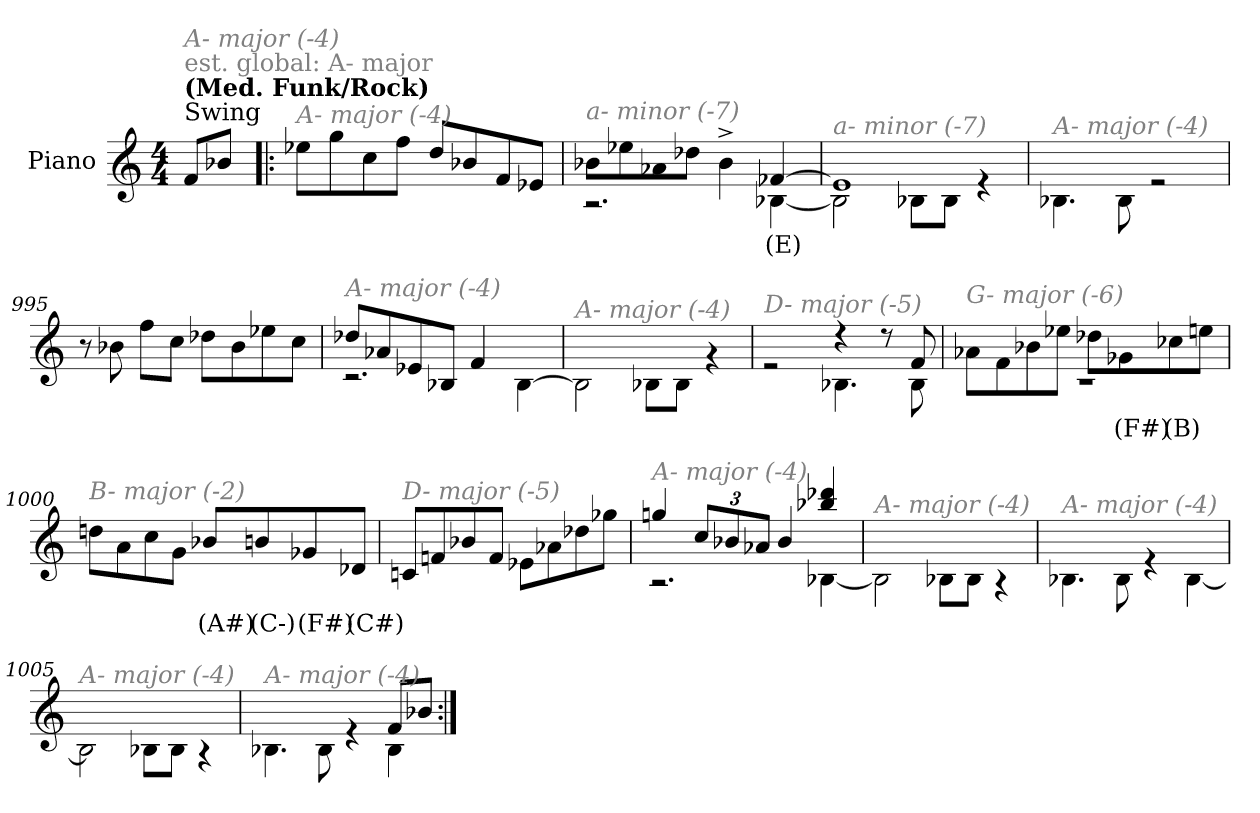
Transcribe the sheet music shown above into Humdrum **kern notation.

**kern	**text
*part1	*part1
*staff1	*staff1
*I"Piano	*
*I'Pno.	*
*clefG2	*
*k[]	*
*M4/4	*
=1	=1
!LO:TX:a:t=Swing	!
!LO:TX:a:B:t=(Med. Funk/Rock)	!
!LO:TX:a:color=#808080:t=est. global&colon; A- major	!
!LO:TX:i:color=#808080:t=A- major (-4)	!
8f/L	.
8b-X/J	.
=991!|:	=991!|:
!LO:TX:i:color=#808080:t=A- major (-4)	!
8ee-X\L	.
8gg\	.
8cc\	.
8ff\J	.
8dd/L	.
8b-X/	.
8f/	.
8e-X/J	.
=992	=992
*^	*
!LO:TX:i:color=#808080:t=a- minor (-7)	!	!
8b-X\L	2.r	.
8ee-X\	.	.
8a-X\	.	.
8dd-X\J	.	.
4b-^>\	.	.
[4f-Xi/	[4B-X\	(E)
=993	=993	=993
!LO:TX:i:color=#808080:t=a- minor (-7)	!	!
1e]	2B-\]	.
.	8B-X\L	.
.	8B-\J	.
.	4re	.
=994	=994	=994
!LO:TX:i:color=#808080:t=A- major (-4)	!	!
1ryy	4.B-X\	.
.	8B-\	.
.	2re	.
!!LO:LB:g=z	!!
=995	=995	=995
!LO:TX:i:color=#808080:t=A- major (-4)	!	!
*v	*v	*
8r	.
8b-X\	.
8ff\L	.
8cc\J	.
8dd-X\L	.
8b-\	.
8ee-X\	.
8cc\J	.
=996	=996
*^	*
!LO:TX:i:color=#808080:t=A- major (-4)	!	!
8dd-X/L	2.rc	.
8a-X/	.	.
8e-X/	.	.
8B-X/J	.	.
4f/	.	.
4ryy	[4B-\	.
=997	=997	=997
!LO:TX:i:color=#808080:t=A- major (-4)	!	!
1rgyy	2B-\]	.
.	8B-X\L	.
.	8B-\J	.
.	4rg	.
=998	=998	=998
!LO:TX:i:color=#808080:t=D- major (-5)	!	!
2ryy	2re	.
4r	4.B-X\	.
8r	.	.
8f/	8B-\	.
!!LO:LB:g=z	!!
=999	=999	=999
!LO:TX:i:color=#808080:t=G- major (-6)	!	!
8a-X\L	1r	.
8f\	.	.
8b-X\	.	.
8ee-X\J	.	.
8dd-X\L	.	.
8g-Xi\	.	(F#)
8cc-Xi\	.	(B)
8een\J	.	.
*v	*v	*
=1000	=1000
!LO:TX:i:color=#808080:t=B- major (-2)	!
8ddn\L	.
8a\	.
8cc\	.
8g\J	.
8b-Xi/L	(A#)
8bni/	(C-)
8g-Xi/	(F#)
8d-Xi/J	(C#)
!!LO:LB:g=z
=1001	=1001
!LO:TX:i:color=#808080:t=D- major (-5)	!
8cn/L	.
8fn/	.
8b-X/	.
8f/J	.
8e-X\L	.
8a-X\	.
8dd-X\	.
8gg-X\J	.
=1002	=1002
*^	*
!LO:TX:i:color=#808080:t=A- major (-4)	!	!
4ggn/	2.r	.
*Xbrackettup	*	*
12cc/L	.	.
12b-X/	.	.
12a-X/J	.	.
4b-/	.	.
4bb-X/ 4ddd-X/	[4B-X\	.
!!LO:LB:g=z	!!
=1003	=1003	=1003
!LO:TX:i:color=#808080:t=A- major (-4)	!	!
1ryy	2B-\]	.
.	8B-X\L	.
.	8B-\J	.
.	4r	.
=1004	=1004	=1004
!LO:TX:i:color=#808080:t=A- major (-4)	!	!
1ryy	4.B-X\	.
.	8B-\	.
.	4re	.
.	[4B-\	.
=1005	=1005	=1005
!LO:TX:i:color=#808080:t=A- major (-4)	!	!
1ryy	2B-\]	.
.	8B-X\L	.
.	8B-\J	.
.	4r	.
=1006	=1006	=1006
!LO:TX:i:color=#808080:t=A- major (-4)	!	!
2.ryy	4.B-X\	.
.	8B-\	.
.	4re	.
8f/L	4B-\	.
8b-X/J	.	.
*v	*v	*
=:|!	=:|!
*-	*-
